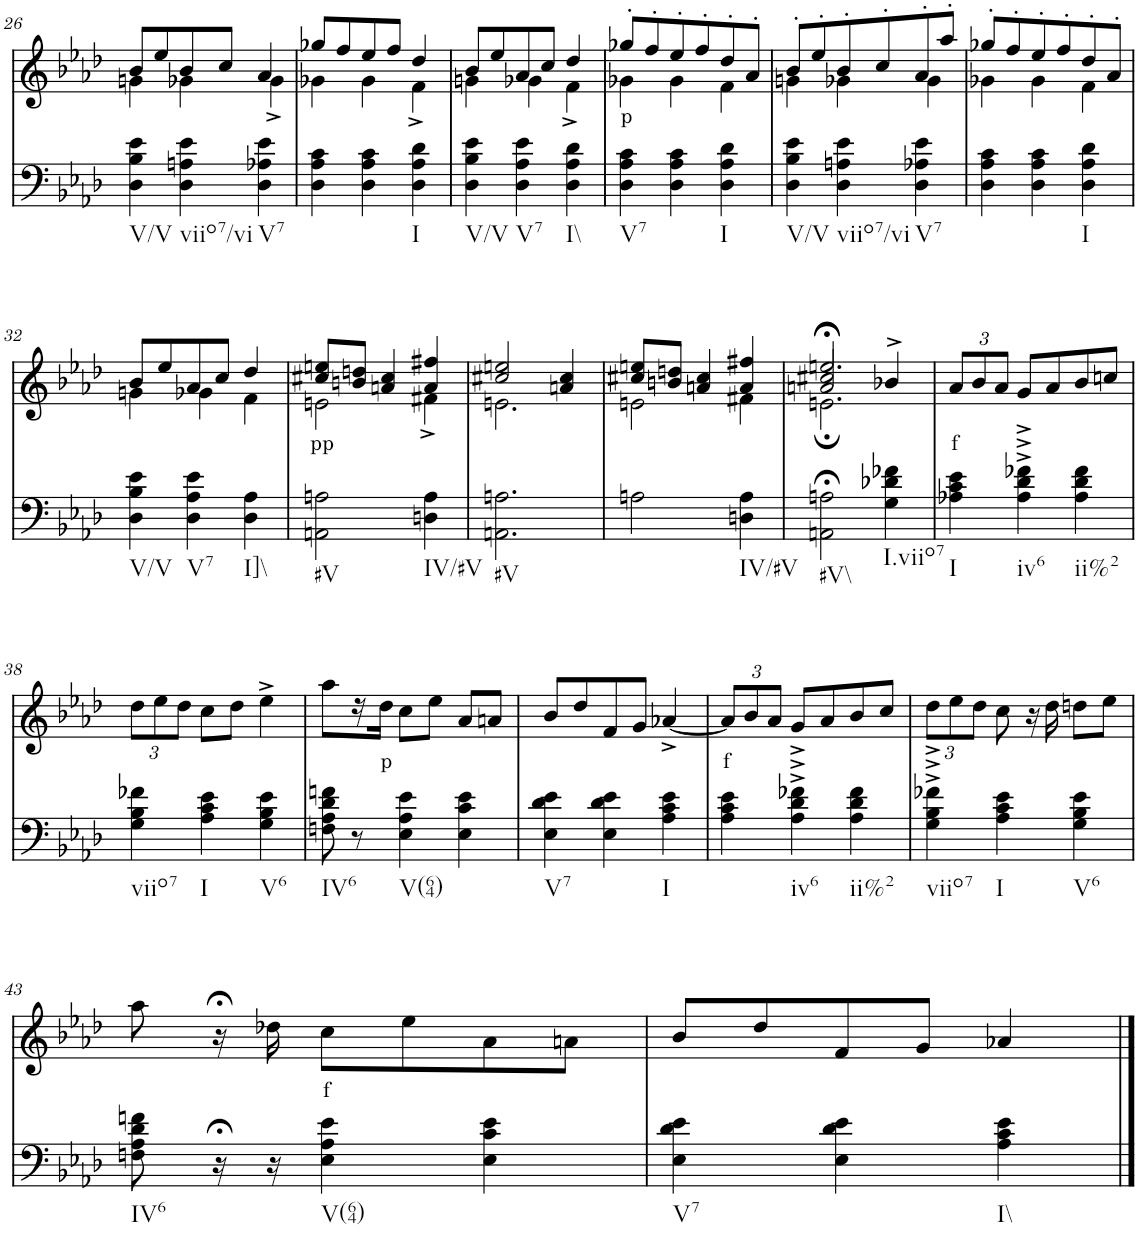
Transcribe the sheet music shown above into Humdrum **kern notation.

**kern	**kern	**text
*part2	*part1	*part1
*staff2	*staff1	*staff1
*I"piano	*I"piano	*
*I'Pno	*I'Pno	*
!!LO:PB:g=z
*clefF4	*clefG2	*
*k[b-e-a-d-]	*k[b-e-a-d-]	*
*A-:	*A-:	*
*M3/4	*M3/4	*
=26	=26	=26
*	*^	*
!LO:TX:b:t=V/V	!	!	!
4D-\ 4B-\ 4e-\	8b-/L	4gn\	.
.	8ee-/	.	.
!LO:TX:b:t=viio7/vi	!	!	!
4D-\ 4An\ 4e-\	8b-/	4g-X\	.
.	8cc/J	.	.
!LO:TX:b:t=V7	!	!	!
4D-\ 4A-X\ 4e-\	4a-/	4g-^\	.
=27	=27	=27	=27
4D-\ 4A-\ 4c\	8gg-X/L	4g-X\	.
.	8ff/	.	.
4D-\ 4A-\ 4c\	8ee-/	4g-\	.
.	8ff/J	.	.
!LO:TX:b:t=I	!	!	!
4D-\ 4A-\ 4d-\	4dd-/	4f^\	.
=28	=28	=28	=28
!LO:TX:b:t=V/V	!	!	!
4D-\ 4B-\ 4e-\	8b-/L	4gn\	.
.	8ee-/	.	.
!LO:TX:b:t=V7	!	!	!
4D-\ 4A-\ 4e-\	8a-/	4g-X\	.
.	8cc/J	.	.
!LO:TX:b:t=I\\	!	!	!
4D-\ 4A-\ 4d-\	4dd-/	4f^\	.
=29	=29	=29	=29
!LO:TX:b:t=V7	!	!	!
!	!	!	!LO:LY:b
4D-\ 4A-\ 4c\	8gg-X'/L	4g-X\	p
.	8ff'/	.	.
4D-\ 4A-\ 4c\	8ee-'/	4g-\	.
.	8ff'/	.	.
!LO:TX:b:t=I	!	!	!
4D-\ 4A-\ 4d-\	8dd-'/	4f\	.
.	8a-'/J	.	.
=30	=30	=30	=30
!LO:TX:b:t=V/V	!	!	!
4D-\ 4B-\ 4e-\	8b-'/L	4gn\	.
.	8ee-'/	.	.
!LO:TX:b:t=viio7/vi	!	!	!
4D-\ 4An\ 4e-\	8b-'/	4g-X\	.
.	8cc'/	.	.
!LO:TX:b:t=V7	!	!	!
4D-\ 4A-X\ 4e-\	8a-'/	4g-\	.
.	8aa-'/J	.	.
=31	=31	=31	=31
4D-\ 4A-\ 4c\	8gg-X'/L	4g-X\	.
.	8ff'/	.	.
4D-\ 4A-\ 4c\	8ee-'/	4g-\	.
.	8ff'/	.	.
!LO:TX:b:t=I	!	!	!
4D-\ 4A-\ 4d-\	8dd-'/	4f\	.
.	8a-'/J	.	.
!!LO:LB:g=z	!!
=32	=32	=32	=32
!LO:TX:b:t=V/V	!	!	!
4D-\ 4B-\ 4e-\	8b-/L	4gn\	.
.	8ee-/	.	.
!LO:TX:b:t=V7	!	!	!
4D-\ 4A-\ 4e-\	8a-/	4g-X\	.
.	8cc/J	.	.
!LO:TX:b:t=I]\\	!	!	!
4D-\ 4A-\	4dd-/	4f\	.
=33	=33	=33	=33
!LO:TX:b:t=#V	!	!	!
!	!	!	!LO:LY:b
2AAn\ 2An\	8cc#X/ 8een/L	2en\	pp
.	8bn/ 8ddn/J	.	.
.	4an/ 4cc#/	.	.
!LO:TX:b:t=IV/#V	!	!	!
4Dn\ 4A\	4a/ 4ff#X/	4f#X^\	.
=34	=34	=34	=34
!LO:TX:b:t=#V	!	!	!
2.AAn\ 2.An\	2cc#X/ 2een/	2.en\	.
.	4an/ 4cc#/	.	.
=35	=35	=35	=35
2An\	8cc#X/ 8een/L	2en\	.
.	8bn/ 8ddn/J	.	.
.	4an/ 4cc#/	.	.
!LO:TX:b:t=IV/#V	!	!	!
4Dn\ 4A\	4a/ 4ff#X/	4f#X\	.
=36	=36	=36	=36
*	*	*^	*
!LO:TX:b:t=#V\\	!	!	!	!
2AAn\;< 2An\;<	2.een;</	2an/; 2cc#X/;	2.en;<\	.
!LO:TX:b:t=I.viio7	!	!	!	!
4G\ 4d-X\ 4f-X\	.	4b-X^/	.	.
*	*v	*v	*v	*
=37	=37	=37
*	*Xbrackettup	*
*	*^	*
!LO:TX:b:t=I	!	!	!
!	!	!	!LO:LY:b
*	*v	*v	*
4A-X\ 4c\ 4e-\	12a-/L	f
.	12b-/	.
.	12a-/J	.
!LO:TX:b:t=iv6	!	!
4A-\^ 4d-\^ 4f-X\^	8g/L	.
.	8a-/	.
!LO:TX:b:t=ii%2	!	!
4A-\ 4d-\ 4f-\	8b-/	.
.	8ccn/J	.
!!LO:LB:g=z
=38	=38	=38
!LO:TX:b:t=viio7	!	!
4G\ 4B-\ 4f-X\	12dd-\L	.
.	12ee-\	.
.	12dd-\J	.
!LO:TX:b:t=I	!	!
4A-\ 4c\ 4e-\	8cc\L	.
.	8dd-\J	.
!LO:TX:b:t=V6	!	!
4G\ 4B-\ 4e-\	4ee-^\	.
=39	=39	=39
!LO:TX:b:t=IV6	!	!
8Fn\ 8A-\ 8d-\ 8fn\	8aa-\L	.
8r	16r	.
!	!	!LO:LY:b
.	16dd-\JJ	p
!LO:TX:b:t=V(64)	!	!
4E-\ 4A-\ 4e-\	8cc\L	.
.	8ee-\J	.
4E-\ 4c\ 4e-\	8a-/L	.
.	8an/J	.
=40	=40	=40
!LO:TX:b:t=V7	!	!
4E-\ 4d-\ 4e-\	8b-/L	.
.	8dd-/	.
4E-\ 4d-\ 4e-\	8f/	.
.	8g/J	.
!LO:TX:b:t=I	!	!
4A-\ 4c\ 4e-\	[4a-X^/	.
=41	=41	=41
!	!	!LO:LY:b
4A-\ 4c\ 4e-\	12a-/L]	f
.	12b-/	.
.	12a-/J	.
!LO:TX:b:t=iv6	!	!
4A-\^ 4d-\^ 4f-X\^	8g/L	.
.	8a-/	.
!LO:TX:b:t=ii%2	!	!
4A-\ 4d-\ 4f-\	8b-/	.
.	8cc/J	.
=42	=42	=42
!LO:TX:b:t=viio7	!	!
4G\^ 4B-\^ 4f-X\^	12dd-\L	.
.	12ee-\	.
.	12dd-\J	.
!LO:TX:b:t=I	!	!
4A-\ 4c\ 4e-\	8cc\	.
.	16r	.
.	16dd-\	.
!LO:TX:b:t=V6	!	!
4G\ 4B-\ 4e-\	8ddn\L	.
.	8ee-\J	.
!!LO:LB:g=z
=43	=43	=43
!LO:TX:b:t=IV6	!	!
8Fn\ 8A-\ 8d-\ 8fn\	8aa-\	.
16r;<	16r;<	.
16r	16dd-X\	.
!LO:TX:b:t=V(64)	!	!
!	!	!LO:LY:b
4E-\ 4A-\ 4e-\	8cc\L	f
.	8ee-\	.
4E-\ 4c\ 4e-\	8a-\	.
.	8an\J	.
=44	=44	=44
!LO:TX:b:t=V7	!	!
4E-\ 4d-\ 4e-\	8b-/L	.
.	8dd-/	.
4E-\ 4d-\ 4e-\	8f/	.
.	8g/J	.
!LO:TX:b:t=I\\	!	!
4A-\ 4c\ 4e-\	4a-X/	.
==	==	==
*-	*-	*-
